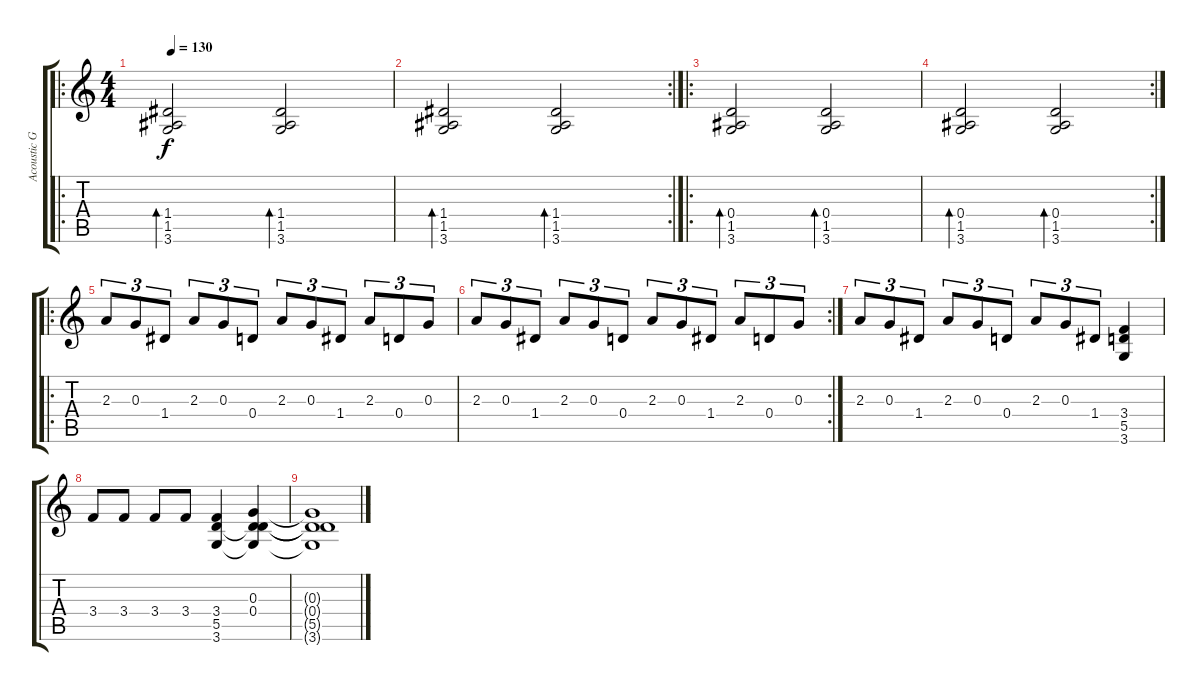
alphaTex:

\track ("Acoustic Guitar" "Acoustic G") {instrument acousticguitarsteel}
\staff {score tabs}
\tuning (E4 B3 G3 D3 A2 E2) {hide}
\ro
\ts (4 4)
\tempo 130
\clef g2
\ks c
(1.4 1.5 3.6).2{bd 60 dy f} (1.4 1.5 3.6).2{bd 60} |
\rc 2
(1.4 1.5 3.6).2{bd 60} (1.4 1.5 3.6).2{bd 60} |
\ro
(0.4 1.5 3.6).2{bd 60} (0.4 1.5 3.6).2{bd 60} |
\rc 2
(0.4 1.5 3.6).2{bd 60} (0.4 1.5 3.6).2{bd 60} |
\ro
2.3.8{tu (3 2)} 0.3.8{tu (3 2)} 1.4.8{tu (3 2)} 2.3.8{tu (3 2)} 0.3.8{tu (3 2)} 0.4.8{tu (3 2)} 2.3.8{tu (3 2)} 0.3.8{tu (3 2)} 1.4.8{tu (3 2)} 2.3.8{tu (3 2)} 0.4.8{tu (3 2)} 0.3.8{tu (3 2)} |
\rc 2
2.3.8{tu (3 2)} 0.3.8{tu (3 2)} 1.4.8{tu (3 2)} 2.3.8{tu (3 2)} 0.3.8{tu (3 2)} 0.4.8{tu (3 2)} 2.3.8{tu (3 2)} 0.3.8{tu (3 2)} 1.4.8{tu (3 2)} 2.3.8{tu (3 2)} 0.4.8{tu (3 2)} 0.3.8{tu (3 2)} |
2.3.8{tu (3 2)} 0.3.8{tu (3 2)} 1.4.8{tu (3 2)} 2.3.8{tu (3 2)} 0.3.8{tu (3 2)} 0.4.8{tu (3 2)} 2.3.8{tu (3 2)} 0.3.8{tu (3 2)} 1.4.8{tu (3 2)} (3.4 5.5 3.6).4 |
3.4.8 3.4.8 3.4.8 3.4.8 (3.4 5.5 3.6).4 (0.3 0.4 5.5{t} 3.6{t}).4 |
(0.3{t} 0.4{t} 5.5{t} 3.6{t}).1
